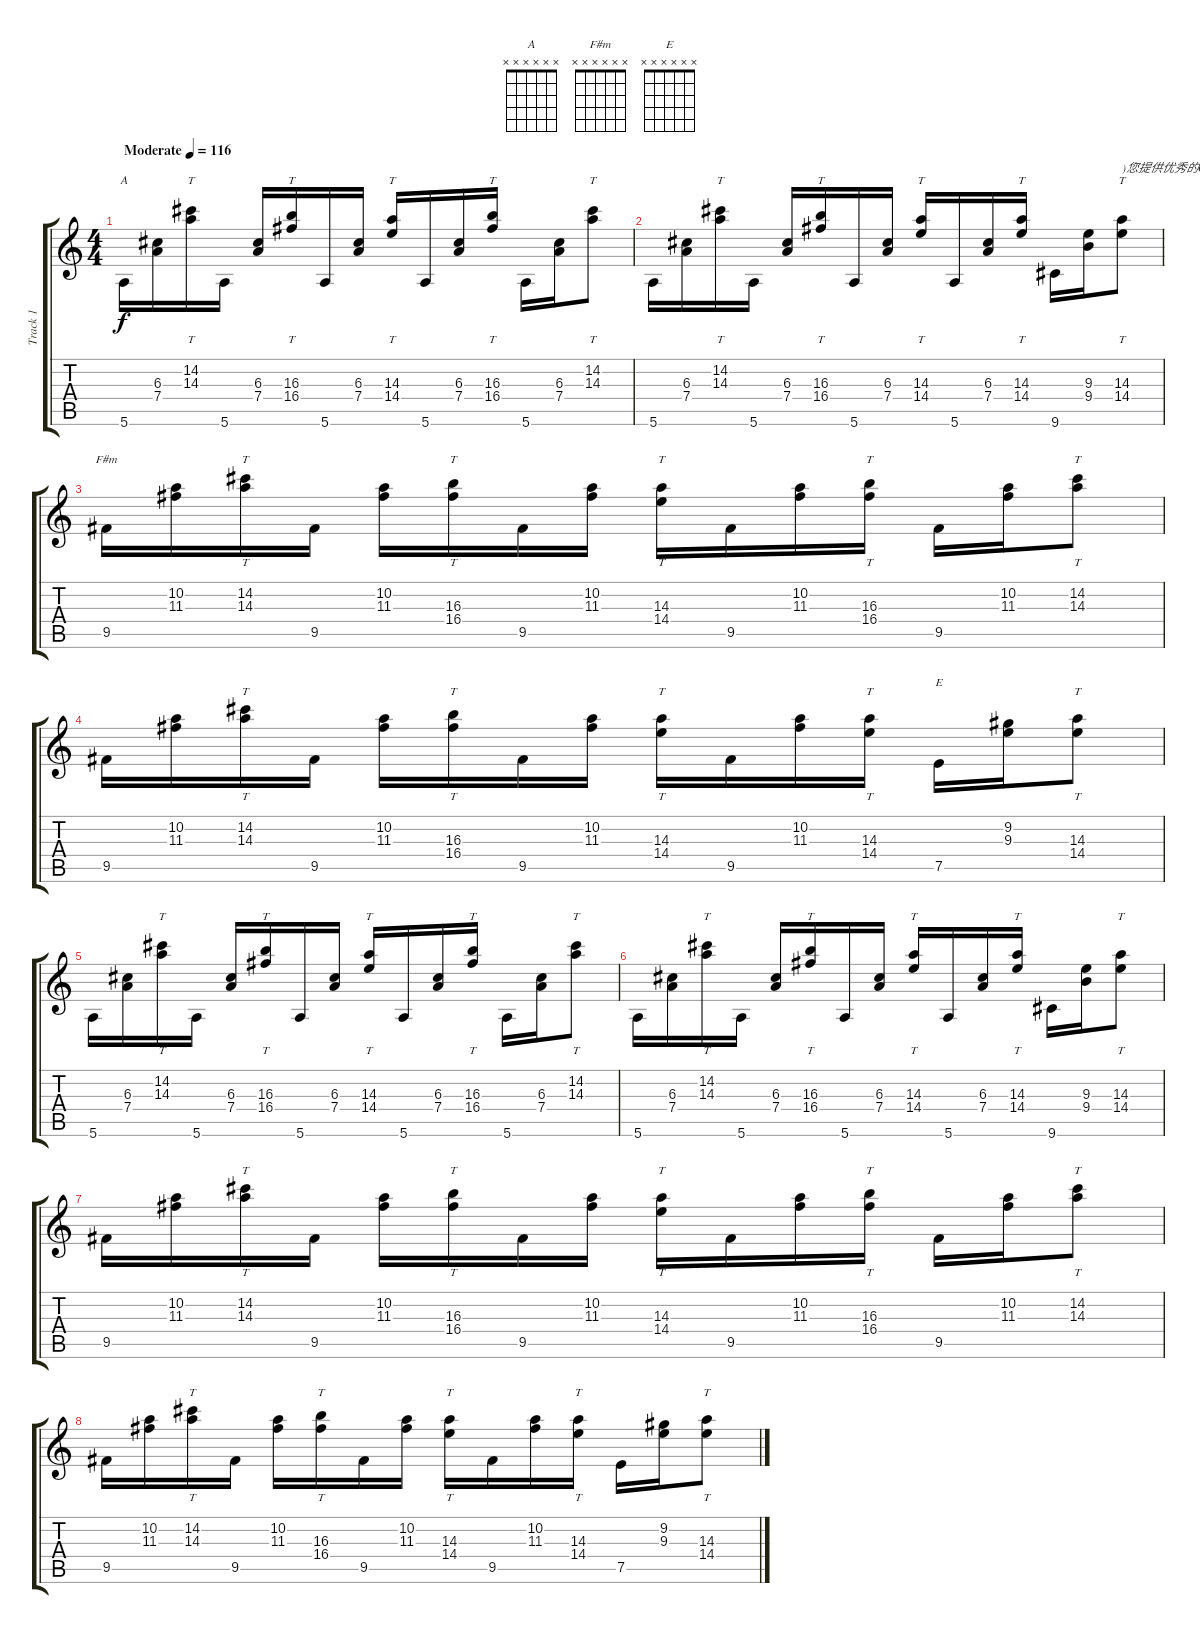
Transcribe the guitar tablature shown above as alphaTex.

\track ("Track 1" "Track 1") {instrument electricguitarjazz}
\staff {score tabs}
\tuning (E4 B3 G3 D3 A2 E2) {hide}
\chord ("A" x x x x x x)
\chord ("F#m" x x x x x x)
\chord ("E" x x x x x x)
\ts (4 4)
\tempo (116 "Moderate")
\clef g2
\ks c
5.6.16{ch "A" dy f instrument electricguitarjazz} (6.3 7.4).16 (14.2 14.3).16{tt} 5.6.16 (6.3 7.4).16 (16.3 16.4).16{tt} 5.6.16 (6.3 7.4).16 (14.3 14.4).16{tt} 5.6.16 (6.3 7.4).16 (16.3 16.4).16{tt} 5.6.16 (6.3 7.4).16 (14.2 14.3).8{tt} |
5.6.16 (6.3 7.4).16 (14.2 14.3).16{tt} 5.6.16 (6.3 7.4).16 (16.3 16.4).16{tt} 5.6.16 (6.3 7.4).16 (14.3 14.4).16{tt} 5.6.16 (6.3 7.4).16 (14.3 14.4).16{tt} 9.6.16 (9.3 9.4).16 (14.3 14.4).8{tt txt ")您提供优秀的GTP"} |
9.5.16{ch "F#m"} (10.2 11.3).16 (14.2 14.3).16{tt} 9.5.16 (10.2 11.3).16 (16.3 16.4).16{tt} 9.5.16 (10.2 11.3).16 (14.3 14.4).16{tt} 9.5.16 (10.2 11.3).16 (16.3 16.4).16{tt} 9.5.16 (10.2 11.3).16 (14.2 14.3).8{tt} |
9.5.16 (10.2 11.3).16 (14.2 14.3).16{tt} 9.5.16 (10.2 11.3).16 (16.3 16.4).16{tt} 9.5.16 (10.2 11.3).16 (14.3 14.4).16{tt} 9.5.16 (10.2 11.3).16 (14.3 14.4).16{tt} 7.5.16{ch "E"} (9.2 9.3).16 (14.3 14.4).8{tt} |
5.6.16 (6.3 7.4).16 (14.2 14.3).16{tt} 5.6.16 (6.3 7.4).16 (16.3 16.4).16{tt} 5.6.16 (6.3 7.4).16 (14.3 14.4).16{tt} 5.6.16 (6.3 7.4).16 (16.3 16.4).16{tt} 5.6.16 (6.3 7.4).16 (14.2 14.3).8{tt} |
5.6.16 (6.3 7.4).16 (14.2 14.3).16{tt} 5.6.16 (6.3 7.4).16 (16.3 16.4).16{tt} 5.6.16 (6.3 7.4).16 (14.3 14.4).16{tt} 5.6.16 (6.3 7.4).16 (14.3 14.4).16{tt} 9.6.16 (9.3 9.4).16 (14.3 14.4).8{tt} |
9.5.16 (10.2 11.3).16 (14.2 14.3).16{tt} 9.5.16 (10.2 11.3).16 (16.3 16.4).16{tt} 9.5.16 (10.2 11.3).16 (14.3 14.4).16{tt} 9.5.16 (10.2 11.3).16 (16.3 16.4).16{tt} 9.5.16 (10.2 11.3).16 (14.2 14.3).8{tt} |
9.5.16 (10.2 11.3).16 (14.2 14.3).16{tt} 9.5.16 (10.2 11.3).16 (16.3 16.4).16{tt} 9.5.16 (10.2 11.3).16 (14.3 14.4).16{tt} 9.5.16 (10.2 11.3).16 (14.3 14.4).16{tt} 7.5.16 (9.2 9.3).16 (14.3 14.4).8{tt}
